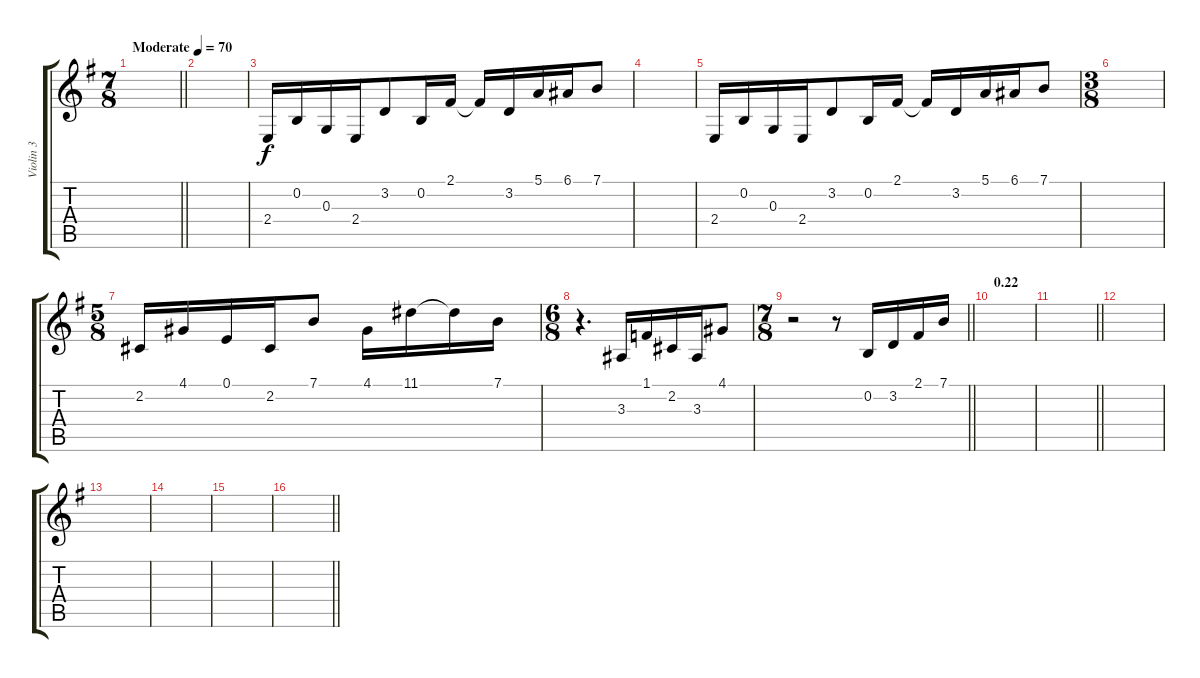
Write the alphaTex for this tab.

\track ("Violin 3" "Violin 3") {instrument violin}
\staff {score tabs}
\tuning (E4 B3 G3 D3 A2 E2) {hide}
\ts (7 8)
\tempo (70 "Moderate")
\clef g2
\barLineRight lightlight
\ks g
|
|
2.4.16 0.2.16 0.3.16 2.4.16 3.2.8 0.2.16 2.1.16 2.1{t}.16 3.2.16 5.1.16 6.1.16 7.1.8 |
|
2.4.16 0.2.16 0.3.16 2.4.16 3.2.8 0.2.16 2.1.16 2.1{t}.16 3.2.16 5.1.16 6.1.16 7.1.8 |
\ts (3 8)
|
\ts (5 8)
2.2.16 4.1.16 0.1.16 2.2.16 7.1.8 4.1.16 11.1.16 11.1{t}.16 7.1.16 |
\ts (6 8)
r.4{d} 3.3.16 1.1.16 2.2.16 3.3.16 4.1.8 |
\ts (7 8)
\barLineRight lightlight
r.2 r.8 0.2.16 3.2.16 2.1.16 7.1.16 |
\section ("" "0.22")
|
\barLineRight lightlight
|
|
|
|
|
\barLineRight lightlight
